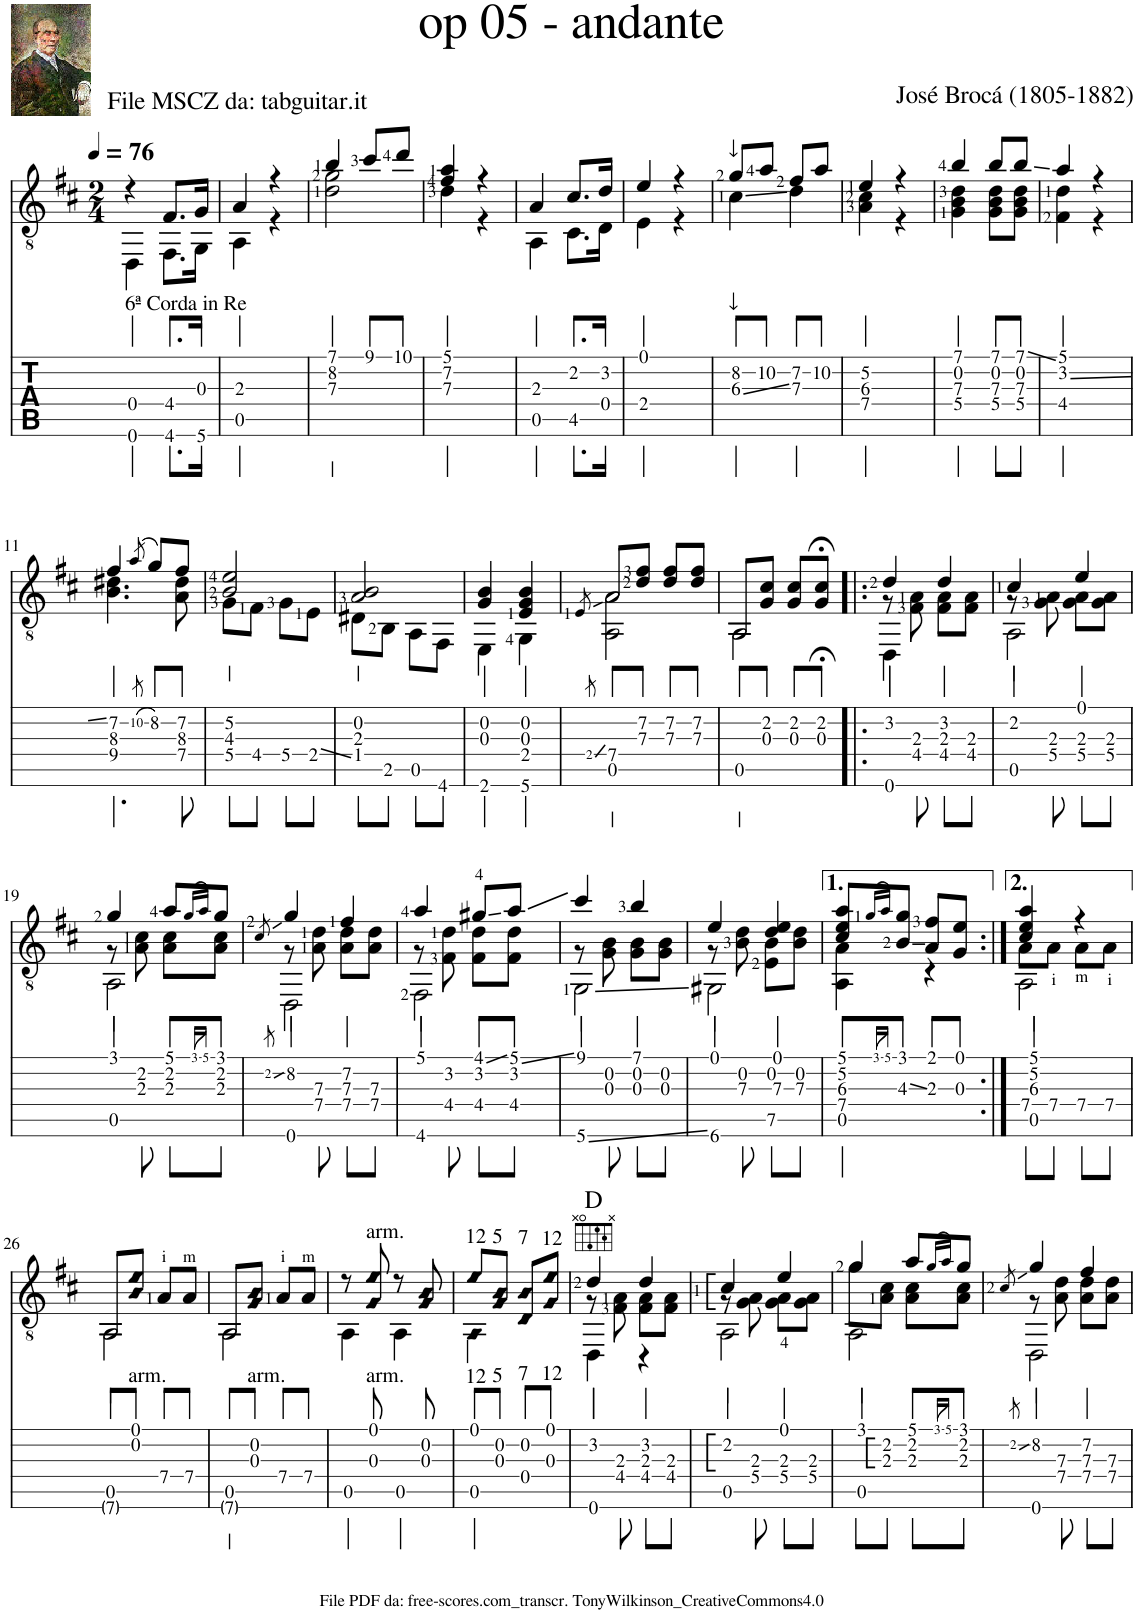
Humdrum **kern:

**kern	**kern	**harte
*part2	*part1	*part1
*staff2	*staff1	*
*I"Chitarra classica (Intavolatura)	*I"Guitar	*
*stria6	*	*
*	*clefGv2	*
*k[f#c#]	*k[f#c#]	*
*M2/4	*M2/4	*
*MM76	*MM76	*
=1	=1	=1
*^	*^	*
!LO:TX:a:t=6ª Corda in Re	!	!	!	!
4D/	4DD\	4r	4DD\	.
8.F#/L	8.FF#\L	8.F#/L	8.FF#\L	.
16G/Jk	16GG\Jk	16G/Jk	16GG\Jk	.
=2	=2	=2	=2	=2
4A/	4AA\	4A/	4AA\	.
4r	4r	4r	4r	.
=3	=3	=3	=3	=3
4b/	2d\ 2g\	4b/	2d\ 2g\	.
8cc#/L	.	8cc#/L	.	.
8dd/J	.	8dd/J	.	.
=4	=4	=4	=4	=4
4f#/ 4a/	4d\	4f#/ 4a/	4d\	.
4r	4r	4r	4r	.
=5	=5	=5	=5	=5
4A/	4AA\	4A/	4AA\	.
8.c#/L	8.C#\L	8.c#/L	8.C#\L	.
16d/Jk	16D\Jk	16d/Jk	16D\Jk	.
=6	=6	=6	=6	=6
4e/	4E\	4e/	4E\	.
4r	4r	4r	4r	.
=7	=7	=7	=7	=7
!	!	!LO:TX:a:t=↓	!	!
!LO:TX:a:t=↓	!	!	!	!
8g/L	4c#\	8g/L	4c#\	.
8a/J	.	8a/J	.	.
8f#/L	4d\	8f#/L	4d\	.
8a/J	.	8a/J	.	.
=8	=8	=8	=8	=8
4e/	4A\ 4c#\	4e/	4A\ 4c#\	.
4r	4r	4r	4r	.
=9	=9	=9	=9	=9
4b/	4G\ 4d\ 4B\	4b/	4G\ 4B\ 4d\	.
8b/L	8G\ 8d\ 8B\L	8b/L	8G\ 8B\ 8d\L	.
8b/J	8G\ 8d\ 8B\J	8b/J	8G\ 8B\ 8d\J	.
=10	=10	=10	=10	=10
4a/	4F#\ 4d\	4a/	4F#\ 4d\	.
4r	4r	4r	4r	.
!!LO:LB:g=z	!!
=11	=11	=11	=11	=11
4f#/	4.B\ 4.d#X\	4f#/	4.B\ 4.d#X\	.
(8qa/	.	(8qa/	.	.
8g/L)	.	8g/L)	.	.
8f#/J	8A\ 8d#\	8f#/J	8A\ 8d#\	.
=12	=12	=12	=12	=12
2B/ 2e/	8G\L	2B/ 2e/	8G\L	.
.	8F#\J	.	8F#\J	.
.	8G\L	.	8G\L	.
.	8E\J	.	8E\J	.
=13	=13	=13	=13	=13
2A/ 2B/	8D#X\L	2A/ 2B/	8D#X\L	.
.	8BB\J	.	8BB\J	.
.	8AA\L	.	8AA\L	.
.	8FF#\J	.	8FF#\J	.
=14	=14	=14	=14	=14
4G/ 4B/	4EE\	4G/ 4B/	4EE\	.
4E/ 4G/ 4B/	4GG\	4E/ 4G/ 4B/	4GG\	.
=15	=15	=15	=15	=15
8qE/	.	8qE/	.	.
!LO:N:head=open	!	!LO:N:head=open	!	!
8A/L	2AA\ 2A\	8A/L	2AA\ 2A\	.
8d/ 8f#/J	.	8d/ 8f#/J	.	.
8d/ 8f#/L	.	8d/ 8f#/L	.	.
8d/ 8f#/J	.	8d/ 8f#/J	.	.
=16	=16	=16	=16	=16
!	!	!LO:N:head=open	!	!
8AA/L	2AA\	8AA/L	2AA\	.
8G/ 8c#/J	.	8G/ 8c#/J	.	.
8G/ 8c#/L	.	8G/ 8c#/L	.	.
8G/;< 8c#/;<J	.	8G/;< 8c#/;<J	.	.
=17!|:	=17!|:	=17!|:	=17!|:	=17!|:
*	*^	*	*^	*
4d/	8r	4DD/	4d/	8r	4DD\	.
.	8F#\ 8A\	.	.	8F#\ 8A\	.	.
4d/	8F#\ 8A\L	4ryy	4d/	8F#\ 8A\L	4ryy	.
.	8F#\ 8A\J	.	.	8F#\ 8A\J	.	.
=18	=18	=18	=18	=18	=18	=18
4c#/	8r	2AA/	4c#/	8r	2AA\	.
.	8G\ 8A\	.	.	8G\ 8A\	.	.
4e/	8G\ 8A\L	.	4e/	8G\ 8A\L	.	.
.	8G\ 8A\J	.	.	8G\ 8A\J	.	.
!!LO:LB:g=z	!!	!!
=19	=19	=19	=19	=19	=19	=19
4g/	8r	2AA/	4g/	8r	2AA\	.
.	8A\ 8c#\	.	.	8A\ 8c#\	.	.
8a/L	8A\ 8c#\L	.	8a/L	8A\ 8c#\L	.	.
(16qg/LL	.	.	(16qg/LL	.	.	.
16qa/JJ)	.	.	16qa/JJ)	.	.	.
8g/J	8A\ 8c#\J	.	8g/J	8A\ 8c#\J	.	.
=20	=20	=20	=20	=20	=20	=20
8qc#/	.	.	8qc#/	.	.	.
4g/	8r	2DD/	4g/	8r	2DD\	.
.	8A\ 8d\	.	.	8A\ 8d\	.	.
4f#/	8A\ 8d\L	.	4f#/	8A\ 8d\L	.	.
.	8A\ 8d\J	.	.	8A\ 8d\J	.	.
=21	=21	=21	=21	=21	=21	=21
4a/	8r	2FF#/	4a/	8r	2FF#\	.
.	8F#\ 8d\	.	.	8F#\ 8d\	.	.
8g#X/L	8F#\ 8d\L	.	8g#X/L	8F#\ 8d\L	.	.
8a/J	8F#\ 8d\J	.	8a/J	8F#\ 8d\J	.	.
=22	=22	=22	=22	=22	=22	=22
4cc#/	8r	2GG/	4cc#/	8r	2GG\	.
.	8G\ 8B\	.	.	8G\ 8B\	.	.
4b/	8G\ 8B\L	.	4b/	8G\ 8B\L	.	.
.	8G\ 8B\J	.	.	8G\ 8B\J	.	.
=23	=23	=23	=23	=23	=23	=23
4e/	8r	2GG#X/	4e/	8r	2GG#X\	.
.	8d\ 8B\	.	.	8B\ 8d\	.	.
4d/ 4e/	8E\ 8B\L	.	4d/ 4e/	8E\ 8B\L	.	.
.	8d\ 8B\J	.	.	8B\ 8d\J	.	.
*	*v	*v	*	*	*	*
*	*	*	*v	*v	*
=24	=24	=24	=24	=24
8c#/ 8e/ 8a/L	4AA\ 4A\	8c#/ 8e/ 8a/L	4AA\ 4A\	.
(16qg/LL	.	(16qg/LL	.	.
16qa/JJ)	.	16qa/JJ)	.	.
8B/ 8g/J	.	8B/ 8g/J	.	.
8A/ 8f#/L	4r	8A/ 8f#/L	4r	.
8G/ 8e/J	.	8G/ 8e/J	.	.
=25:|!	=25:|!	=25:|!	=25:|!	=25:|!
*	*^	*	*^	*
4c#/ 4e/ 4a/	8A\L	2AA/	4c#/ 4e/ 4a/	8A\L	2AA\	.
.	8A\J	.	.	8A\J	.	.
4r	8A\L	.	4r	8A\L	.	.
.	8A\J	.	.	8A\J	.	.
*	*v	*v	*	*	*	*
*	*	*	*v	*v	*
!!LO:LB:g=z
=26	=26	=26	=26	=26
!	!	!LO:N:head=open	!	!
8AA/L	2AA/	8AA/L	2AA\	.
!LO:TX:a:t=arm.	!	!	!	!
!LO:N:n=1:head=diamond	!	!	!	!
!LO:N:n=2:head=diamond	!	!LO:N:n=1:head=diamond	!	!
!	!	!LO:N:n=2:head=diamond	!	!
8B/ 8e/J	.	8B/ 8e/J	.	.
8A/L	.	8A/L	.	.
8A/J	.	8A/J	.	.
=27	=27	=27	=27	=27
!	!	!LO:N:head=open	!	!
8AA/L	2AA\	8AA/L	2AA\	.
!LO:TX:a:t=arm.	!	!	!	!
!LO:N:n=1:head=diamond	!	!	!	!
!LO:N:n=2:head=diamond	!	!LO:N:n=1:head=diamond	!	!
!	!	!LO:N:n=2:head=diamond	!	!
8G/ 8B/J	.	8G/ 8B/J	.	.
8A/L	.	8A/L	.	.
8A/J	.	8A/J	.	.
=28	=28	=28	=28	=28
8r	4AA\	8r	4AA\	.
!	!	!LO:TX:a:t=arm.	!	!
!LO:TX:a:t=arm.	!	!	!	!
!LO:N:n=1:head=diamond	!	!	!	!
!LO:N:n=2:head=diamond	!	!LO:N:n=1:head=diamond	!	!
!	!	!LO:N:n=2:head=diamond	!	!
8G/ 8e/	.	8G/ 8e/	.	.
8r	4AA\	8r	4AA\	.
!LO:N:n=1:head=diamond	!	!	!	!
!LO:N:n=2:head=diamond	!	!LO:N:n=1:head=diamond	!	!
!	!	!LO:N:n=2:head=diamond	!	!
8G/ 8B/	.	8G/ 8B/	.	.
=29	=29	=29	=29	=29
!	!	!LO:TX:a:t=12	!	!
!LO:TX:a:t=12	!	!	!	!
!LO:N:head=diamond	!LO:N:head=diamond	!LO:N:head=diamond	!LO:N:head=diamond	!
8e/L	4AA\	8e/L	4AA\	.
!	!	!LO:TX:a:t=5	!	!
!LO:TX:a:t=5	!	!	!	!
!LO:N:n=1:head=diamond	!	!	!	!
!LO:N:n=2:head=diamond	!	!LO:N:n=1:head=diamond	!	!
!	!	!LO:N:n=2:head=diamond	!	!
8G/ 8B/J	.	8G/ 8B/J	.	.
!	!	!LO:TX:a:t=7	!	!
!LO:TX:a:t=7	!	!	!	!
!LO:N:n=1:head=diamond	!	!	!	!
!LO:N:n=2:head=diamond	!	!LO:N:n=1:head=diamond	!	!
!	!	!LO:N:n=2:head=diamond	!	!
8D/ 8B/L	4ryy	8D/ 8B/L	4ryy	.
!	!	!LO:TX:a:t=12	!	!
!LO:TX:a:t=12	!	!	!	!
!LO:N:n=1:head=diamond	!	!	!	!
!LO:N:n=2:head=diamond	!	!LO:N:n=1:head=diamond	!	!
!	!	!LO:N:n=2:head=diamond	!	!
8G/ 8e/J	.	8G/ 8e/J	.	.
=30	=30	=30	=30	=30
*	*^	*	*^	*
4d/	8r	4DD/	4d/	8r	4DD\	D:maj
.	8F#\ 8A\	.	.	8F#\ 8A\	.	.
4d/	8F#\ 8A\L	4r	4d/	8F#\ 8A\L	4r	.
.	8F#\ 8A\J	.	.	8F#\ 8A\J	.	.
=31	=31	=31	=31	=31	=31	=31
4c#::/	8r	2AA/	4c#::/	8r	2AA\	.
.	8G\ 8A\	.	.	8G\ 8A\	.	.
4e/	8G\ 8A\L	.	4e/	8G\ 8A\L	.	.
.	8G\ 8A\J	.	.	8G\ 8A\J	.	.
=32	=32	=32	=32	=32	=32	=32
4g/	8g\L	2AA/	4g/	8g\L	2AA\	.
.	8A\:: 8c#\::J	.	.	8A\ 8c#\J	.	.
8a/L	8A\ 8c#\L	.	8a/L	8A\ 8c#\L	.	.
(16qg/LL	.	.	(16qg/LL	.	.	.
16qa/JJ)	.	.	16qa/JJ)	.	.	.
8g/J	8A\ 8c#\J	.	8g/J	8A\ 8c#\J	.	.
=33	=33	=33	=33	=33	=33	=33
8qc#/	.	.	8qc#/	.	.	.
4g/	8r	2DD/	4g/	8r	2DD\	.
.	8A\ 8d\	.	.	8A\ 8d\	.	.
4f#/	8A\ 8d\L	.	4f#/	8A\ 8d\L	.	.
.	8A\ 8d\J	.	.	8A\ 8d\J	.	.
*v	*v	*v	*	*	*	*
*	*v	*v	*v	*
=	=	=
*-	*-	*-
